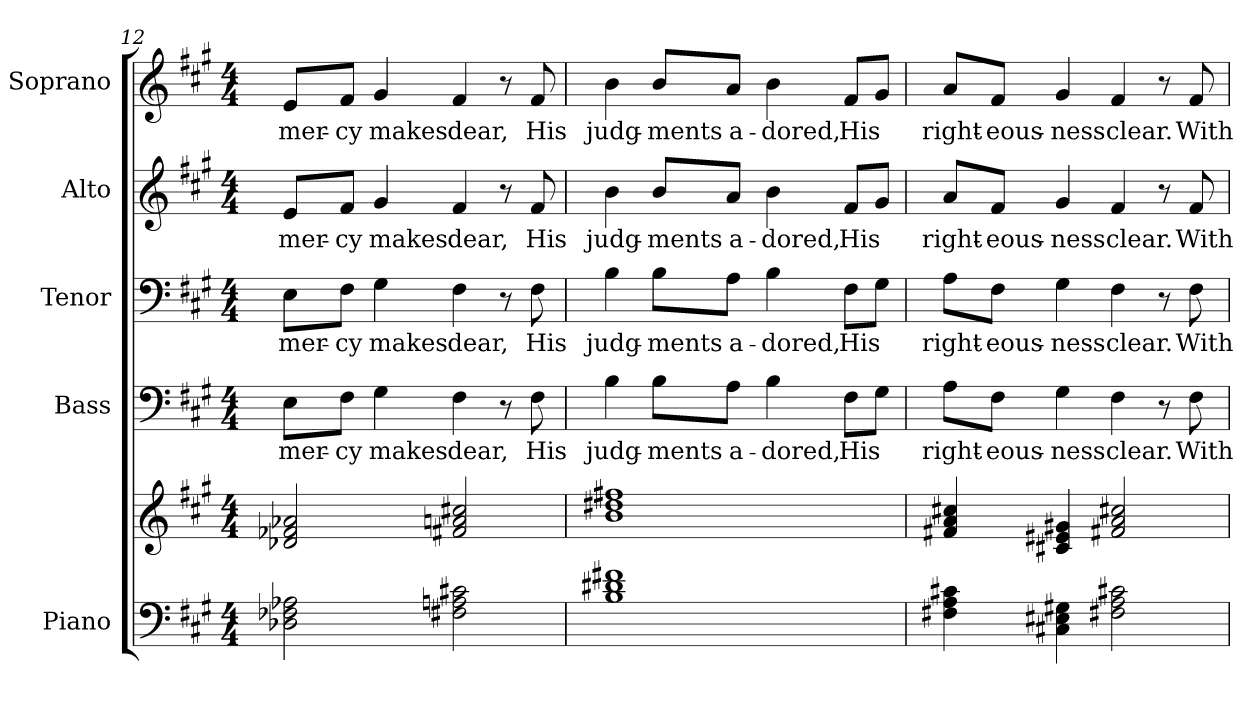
**kern	**kern	**kern	**text	**kern	**text	**kern	**text	**kern	**text
*part5	*part5	*part4	*part4	*part3	*part3	*part2	*part2	*part1	*part1
*staff6	*staff5	*staff4	*staff4	*staff3	*staff3	*staff2	*staff2	*staff1	*staff1
*I"Piano	*	*I"Bass	*	*I"Tenor	*	*I"Alto	*	*I"Soprano	*
*I'Pno.	*	*I'B.	*	*I'T.	*	*I'A.	*	*I'S.	*
*clefF4	*clefG2	*clefF4	*	*clefF4	*	*clefG2	*	*clefG2	*
*k[f#c#g#]	*k[f#c#g#]	*k[f#c#g#]	*	*k[f#c#g#]	*	*k[f#c#g#]	*	*k[f#c#g#]	*
*A:	*A:	*A:	*	*A:	*	*A:	*	*A:	*
*M4/4	*M4/4	*M4/4	*	*M4/4	*	*M4/4	*	*M4/4	*
=12	=12	=12	=12	=12	=12	=12	=12	=12	=12
!	!	!	!LO:LY:b:color=#000000	!	!	!	!	!	!
!	!	!	!	!	!LO:LY:b:color=#000000	!	!	!	!
!	!	!	!	!	!	!	!LO:LY:b:color=#000000	!	!
!	!	!	!	!	!	!	!	!	!LO:LY:b:color=#000000
2D-Xi\ 2F-Xi 2A-Xi	2d-Xi/ 2f-Xi 2a-Xi	8Ei\L	mer-	8Ei\L	mer-	8ei/L	mer-	8ei/L	mer-
!	!	!	!LO:LY:b:color=#000000	!	!	!	!	!	!
!	!	!	!	!	!LO:LY:b:color=#000000	!	!	!	!
!	!	!	!	!	!	!	!LO:LY:b:color=#000000	!	!
!	!	!	!	!	!	!	!	!	!LO:LY:b:color=#000000
.	.	8F#i\J	-cy	8F#i\J	-cy	8f#i/J	-cy	8f#i/J	-cy
!	!	!	!LO:LY:b:color=#000000	!	!	!	!	!	!
!	!	!	!	!	!LO:LY:b:color=#000000	!	!	!	!
!	!	!	!	!	!	!	!LO:LY:b:color=#000000	!	!
!	!	!	!	!	!	!	!	!	!LO:LY:b:color=#000000
.	.	4G#i\	makes	4G#i\	makes	4g#i/	makes	4g#i/	makes
!	!	!	!LO:LY:b:color=#000000	!	!	!	!	!	!
!	!	!	!	!	!LO:LY:b:color=#000000	!	!	!	!
!	!	!	!	!	!	!	!LO:LY:b:color=#000000	!	!
!	!	!	!	!	!	!	!	!	!LO:LY:b:color=#000000
2F#Xi\ 2Ani 2c#Xi	2f#Xi/ 2ani 2cc#Xi	4F#i\	dear,	4F#i\	dear,	4f#i/	dear,	4f#i/	dear,
.	.	8r	.	8r	.	8r	.	8r	.
!	!	!	!LO:LY:b:color=#000000	!	!	!	!	!	!
!	!	!	!	!	!LO:LY:b:color=#000000	!	!	!	!
!	!	!	!	!	!	!	!LO:LY:b:color=#000000	!	!
!	!	!	!	!	!	!	!	!	!LO:LY:b:color=#000000
.	.	8F#i\	His	8F#i\	His	8f#i/	His	8f#i/	His
!!LO:PB:g=z
=13	=13	=13	=13	=13	=13	=13	=13	=13	=13
!	!	!	!LO:LY:b:color=#000000	!	!	!	!	!	!
!	!	!	!	!	!LO:LY:b:color=#000000	!	!	!	!
!	!	!	!	!	!	!	!LO:LY:b:color=#000000	!	!
!	!	!	!	!	!	!	!	!	!LO:LY:b:color=#000000
1Bi 1d#Xi 1f#Xi	1bi 1dd#Xi 1ff#Xi	4Bi\	judg-	4Bi\	judg-	4bi\	judg-	4bi\	judg-
!	!	!	!LO:LY:b:color=#000000	!	!	!	!	!	!
!	!	!	!	!	!LO:LY:b:color=#000000	!	!	!	!
!	!	!	!	!	!	!	!LO:LY:b:color=#000000	!	!
!	!	!	!	!	!	!	!	!	!LO:LY:b:color=#000000
.	.	8Bi\L	-ments	8Bi\L	-ments	8bi/L	-ments	8bi/L	-ments
!	!	!	!LO:LY:b:color=#000000	!	!	!	!	!	!
!	!	!	!	!	!LO:LY:b:color=#000000	!	!	!	!
!	!	!	!	!	!	!	!LO:LY:b:color=#000000	!	!
!	!	!	!	!	!	!	!	!	!LO:LY:b:color=#000000
.	.	8Ai\J	a-	8Ai\J	a-	8ai/J	a-	8ai/J	a-
!	!	!	!LO:LY:b:color=#000000	!	!	!	!	!	!
!	!	!	!	!	!LO:LY:b:color=#000000	!	!	!	!
!	!	!	!	!	!	!	!LO:LY:b:color=#000000	!	!
!	!	!	!	!	!	!	!	!	!LO:LY:b:color=#000000
.	.	4Bi\	-dored,	4Bi\	-dored,	4bi\	-dored,	4bi\	-dored,
!	!	!	!LO:LY:b:color=#000000	!	!	!	!	!	!
!	!	!	!	!	!LO:LY:b:color=#000000	!	!	!	!
!	!	!	!	!	!	!	!LO:LY:b:color=#000000	!	!
!	!	!	!	!	!	!	!	!	!LO:LY:b:color=#000000
.	.	8F#i\L	His	8F#i\L	His	8f#i/L	His	8f#i/L	His
.	.	8G#i\J	.	8G#i\J	.	8g#i/J	.	8g#i/J	.
=14	=14	=14	=14	=14	=14	=14	=14	=14	=14
!	!	!	!LO:LY:b:color=#000000	!	!	!	!	!	!
!	!	!	!	!	!LO:LY:b:color=#000000	!	!	!	!
!	!	!	!	!	!	!	!LO:LY:b:color=#000000	!	!
!	!	!	!	!	!	!	!	!	!LO:LY:b:color=#000000
4F#Xi\ 4Ai 4c#Xi	4f#Xi/ 4ai 4cc#Xi	8Ai\L	right-	8Ai\L	right-	8ai/L	right-	8ai/L	right-
!	!	!	!LO:LY:b:color=#000000	!	!	!	!	!	!
!	!	!	!	!	!LO:LY:b:color=#000000	!	!	!	!
!	!	!	!	!	!	!	!LO:LY:b:color=#000000	!	!
!	!	!	!	!	!	!	!	!	!LO:LY:b:color=#000000
.	.	8F#i\J	-eous-	8F#i\J	-eous-	8f#i/J	-eous-	8f#i/J	-eous-
!	!	!	!LO:LY:b:color=#000000	!	!	!	!	!	!
!	!	!	!	!	!LO:LY:b:color=#000000	!	!	!	!
!	!	!	!	!	!	!	!LO:LY:b:color=#000000	!	!
!	!	!	!	!	!	!	!	!	!LO:LY:b:color=#000000
4C#Xi\ 4E#Xi 4G#Xi	4c#Xi/ 4e#Xi 4g#Xi	4G#i\	-ness	4G#i\	-ness	4g#i/	-ness	4g#i/	-ness
!	!	!	!LO:LY:b:color=#000000	!	!	!	!	!	!
!	!	!	!	!	!LO:LY:b:color=#000000	!	!	!	!
!	!	!	!	!	!	!	!LO:LY:b:color=#000000	!	!
!	!	!	!	!	!	!	!	!	!LO:LY:b:color=#000000
2F#Xi\ 2Ai 2c#Xi	2f#Xi/ 2ai 2cc#Xi	4F#i\	clear.	4F#i\	clear.	4f#i/	clear.	4f#i/	clear.
.	.	8r	.	8r	.	8r	.	8r	.
!	!	!	!LO:LY:b:color=#000000	!	!	!	!	!	!
!	!	!	!	!	!LO:LY:b:color=#000000	!	!	!	!
!	!	!	!	!	!	!	!LO:LY:b:color=#000000	!	!
!	!	!	!	!	!	!	!	!	!LO:LY:b:color=#000000
.	.	8F#i\	With-	8F#i\	With-	8f#i/	With-	8f#i/	With-
=	=	=	=	=	=	=	=	=	=
*-	*-	*-	*-	*-	*-	*-	*-	*-	*-
